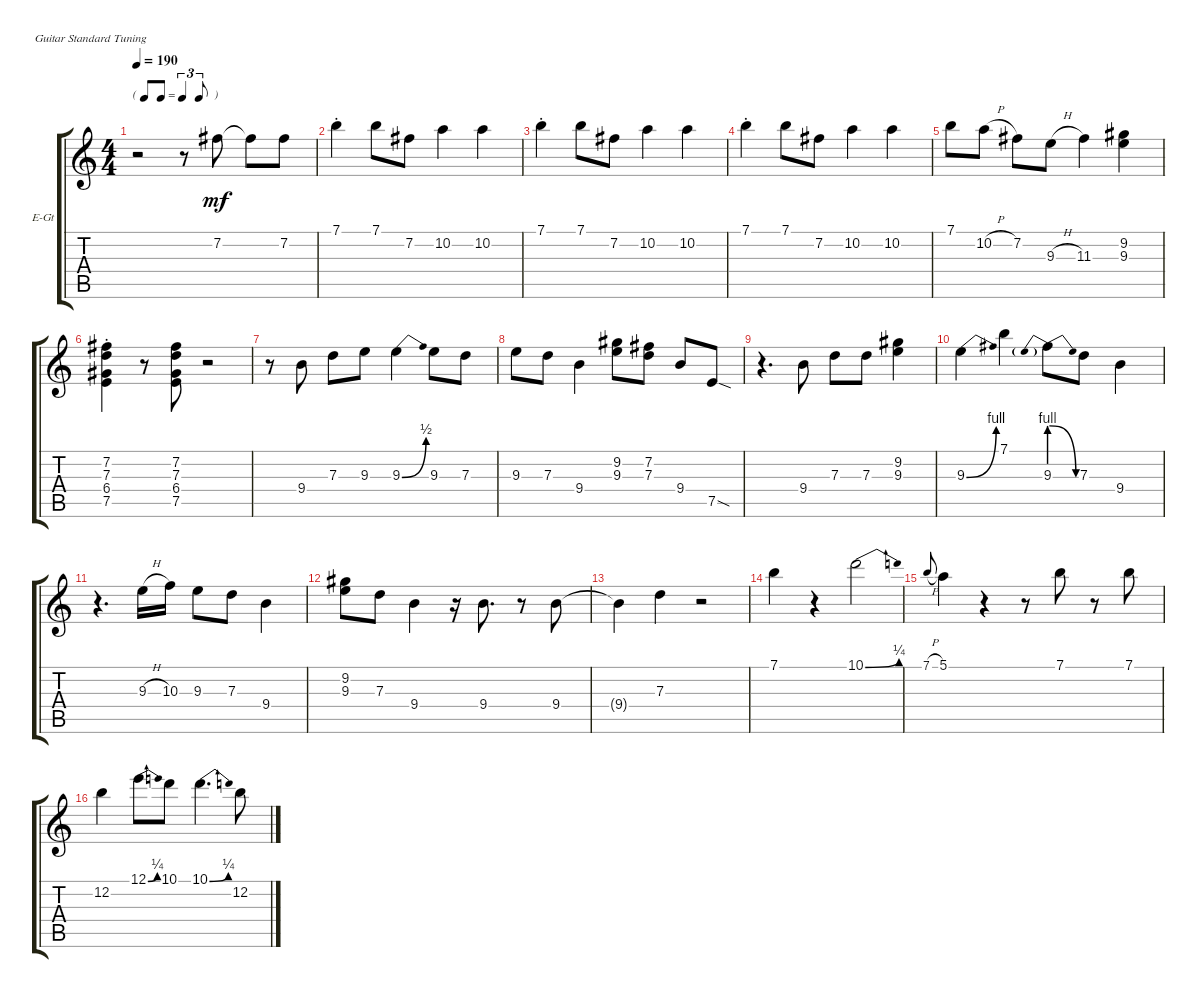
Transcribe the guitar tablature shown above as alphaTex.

\defaultSystemsLayout 4
\bracketExtendMode groupsimilarinstruments
\firstSystemTrackNameOrientation horizontal
\otherSystemsTrackNameOrientation horizontal
\track ("Electric Guitar" "E-Gt") {instrument distortionguitar}
\staff {score tabs}
\tuning (E4 B3 G3 D3 A2 E2)
\ts (4 4)
\tf triplet8th
\tempo 190
\clef g2
\ks c
r.2{dy mf} r.8 7.2.8 7.2{t}.8 7.2.8 |
7.1{st}.4 7.1.8 7.2.8 10.2.4 10.2.4 |
7.1{st}.4 7.1.8 7.2.8 10.2.4 10.2.4 |
7.1{st}.4 7.1.8 7.2.8 10.2.4 10.2.4 |
7.1.8 10.2{h}.8 7.2.8 9.3{h}.8 11.3.4 (9.3 9.2).4 |
(7.5{st} 6.4{st} 7.3{st} 7.2{st}).4 r.8 (7.5 6.4 7.3 7.2).8 r.2 |
r.8 9.4.8 7.3.8 9.3.8 9.3{be (bend 0 0 15.6 2)}.4 9.3.8 7.3.8 |
9.3.8 7.3.8 9.4.4 (9.2 9.3).8 (7.3 7.2).8 9.4.8 7.5{sod}.8 |
r.4{d} 9.4.8 7.3.8 7.3.8 (9.2 9.3).4 |
9.3{be (bend 0 0 15 4)}.4 7.1.4 9.3{be (prebendrelease 0 4 15 0)}.8 7.3.8 9.4.4 |
r.4{d} 9.3{h}.16 10.3.16 9.3.8 7.3.8 9.4.4 |
(9.2 9.3).8 7.3.8 9.4.4 r.16 9.4.8{d} r.8 9.4.8 |
9.4{t}.4 7.3.4 r.2 |
7.1.4 r.4 10.1{be (bend 0 0 15.6 1)}.2 |
7.1{h}.8{gr onbeat} 5.1.4 r.4 r.8 7.1.8 r.8 7.1.8 |
12.2.4 12.1{be (bend 0 0 15 1)}.8 10.1.8 10.1{be (bend 0 0 15 1)}.4{d} 12.2.8
